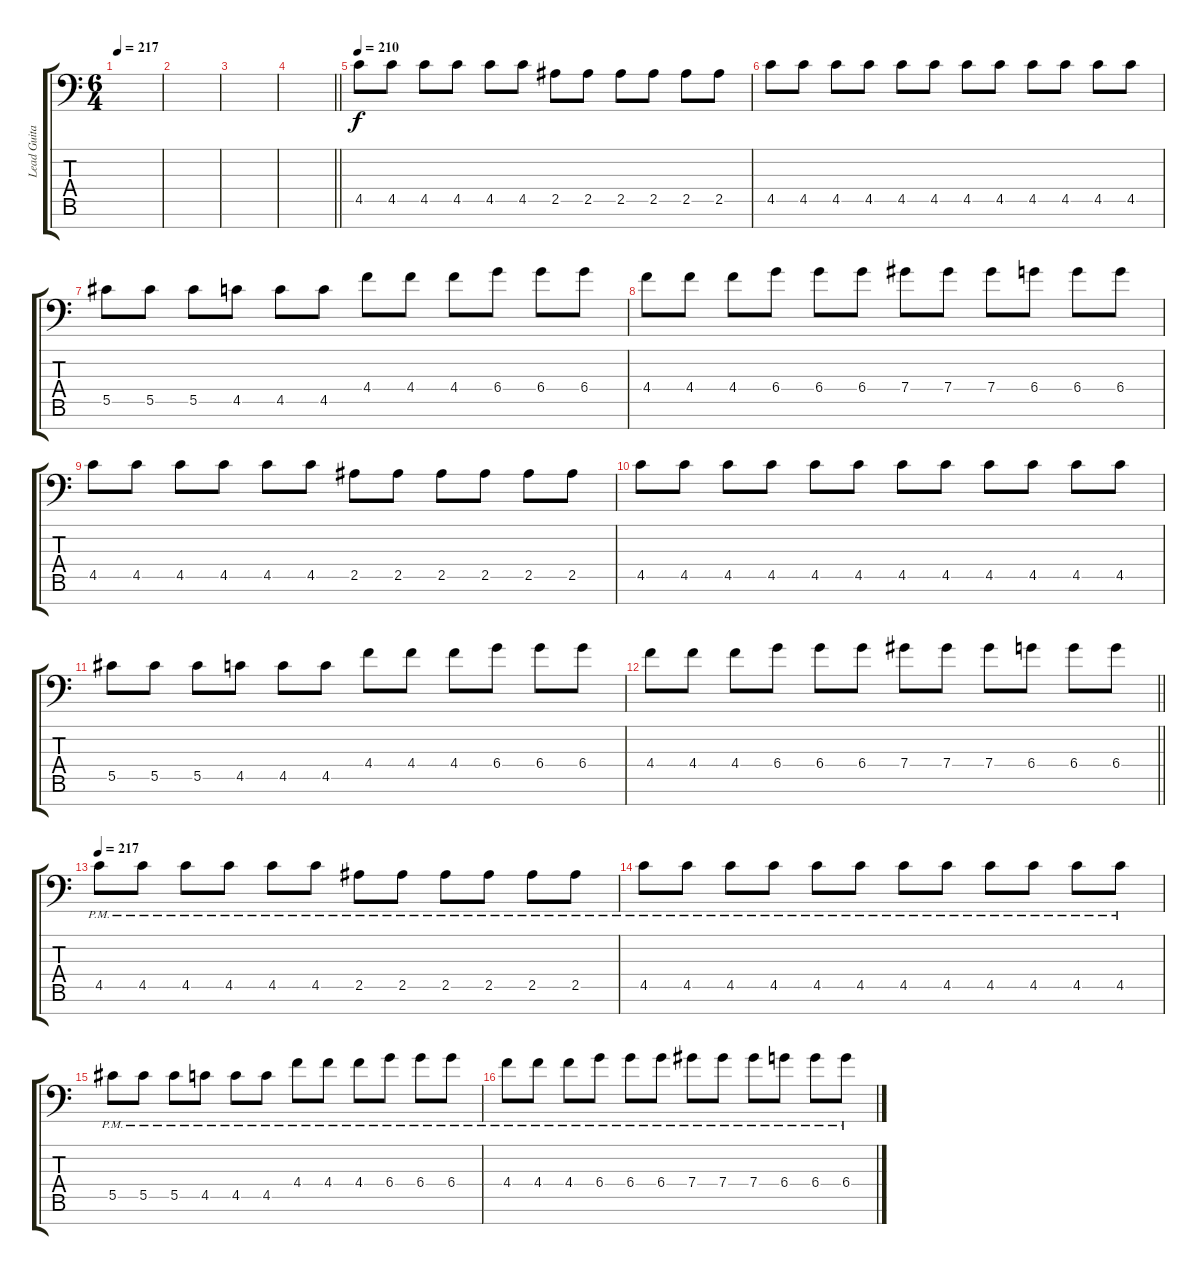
\track ("Lead Guitar" "Lead Guita") {instrument electricguitarclean}
\staff {score tabs}
\tuning (Db4 Ab3 Eb3 Db3 Ab2 Eb2 Ab1) {hide}
\ts (6 4)
\tempo 217
\clef f4
\ks c
|
|
|
\barLineRight lightlight
|
\section ("" "")
\tempo 210
4.5.8{volume 9} 4.5.8 4.5.8 4.5.8 4.5.8 4.5.8 2.5.8 2.5.8 2.5.8 2.5.8 2.5.8 2.5.8 |
4.5.8 4.5.8 4.5.8 4.5.8 4.5.8 4.5.8 4.5.8 4.5.8 4.5.8 4.5.8 4.5.8 4.5.8 |
5.5.8 5.5.8 5.5.8 4.5.8 4.5.8 4.5.8 4.4.8 4.4.8 4.4.8 6.4.8 6.4.8 6.4.8 |
4.4.8 4.4.8 4.4.8 6.4.8 6.4.8 6.4.8 7.4.8 7.4.8 7.4.8 6.4.8 6.4.8 6.4.8 |
4.5.8 4.5.8 4.5.8 4.5.8 4.5.8 4.5.8 2.5.8 2.5.8 2.5.8 2.5.8 2.5.8 2.5.8 |
4.5.8 4.5.8 4.5.8 4.5.8 4.5.8 4.5.8 4.5.8 4.5.8 4.5.8 4.5.8 4.5.8 4.5.8 |
5.5.8 5.5.8 5.5.8 4.5.8 4.5.8 4.5.8 4.4.8 4.4.8 4.4.8 6.4.8 6.4.8 6.4.8 |
\barLineRight lightlight
4.4.8 4.4.8 4.4.8 6.4.8 6.4.8 6.4.8 7.4.8 7.4.8 7.4.8 6.4.8 6.4.8 6.4.8 |
\section ("" "")
\tempo 217
4.5{pm}.8{volume 13} 4.5{pm}.8 4.5{pm}.8 4.5{pm}.8 4.5{pm}.8 4.5{pm}.8 2.5{pm}.8 2.5{pm}.8 2.5{pm}.8 2.5{pm}.8 2.5{pm}.8 2.5{pm}.8 |
4.5{pm}.8 4.5{pm}.8 4.5{pm}.8 4.5{pm}.8 4.5{pm}.8 4.5{pm}.8 4.5{pm}.8 4.5{pm}.8 4.5{pm}.8 4.5{pm}.8 4.5{pm}.8 4.5{pm}.8 |
5.5{pm}.8 5.5{pm}.8 5.5{pm}.8 4.5{pm}.8 4.5{pm}.8 4.5{pm}.8 4.4{pm}.8 4.4{pm}.8 4.4{pm}.8 6.4{pm}.8 6.4{pm}.8 6.4{pm}.8 |
4.4{pm}.8 4.4{pm}.8 4.4{pm}.8 6.4{pm}.8 6.4{pm}.8 6.4{pm}.8 7.4{pm}.8 7.4{pm}.8 7.4{pm}.8 6.4{pm}.8 6.4{pm}.8 6.4{pm}.8
